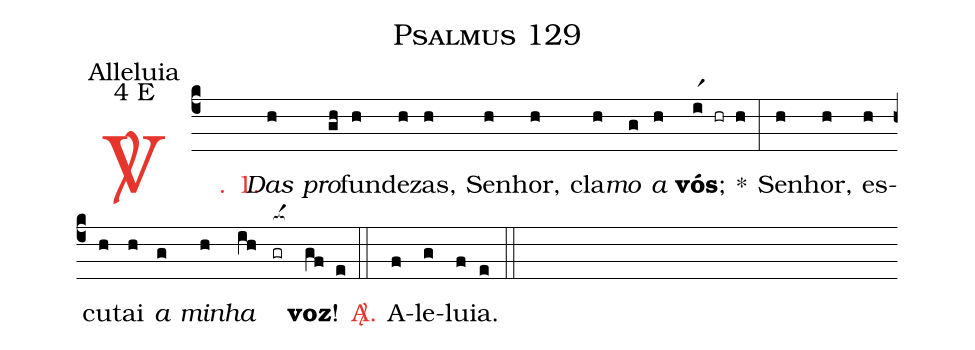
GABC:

name: Psalmus 129;
office-part: Alleluia;
mode: 4;
mode-differentia: E;
%%
(c4)

<c><sp>V/</sp>. 1.</c>() <i>Das</i>(h) <i>pro</i>(gh)fun(h)de(h)zas,(h) Se(h)nhor,(h) cla(h)<i>mo</i>(g) <i>a</i>(h) <b>vós</b>;(ir1 hr h) *(:) Se(h)nhor,(h) es(h)cu(h)tai(h) <i>a</i>(g) <i>mi</i>(h)<i>nha</i>(ih) <nlba>(gr[ocba:1{])<b>voz</b>!</nlba>(gf[ocba:0}] e)

(::)

<nlba><c><sp>A/</sp>.</c>() A</nlba>(f)le(g)lu(f)ia.(e)

(::)
